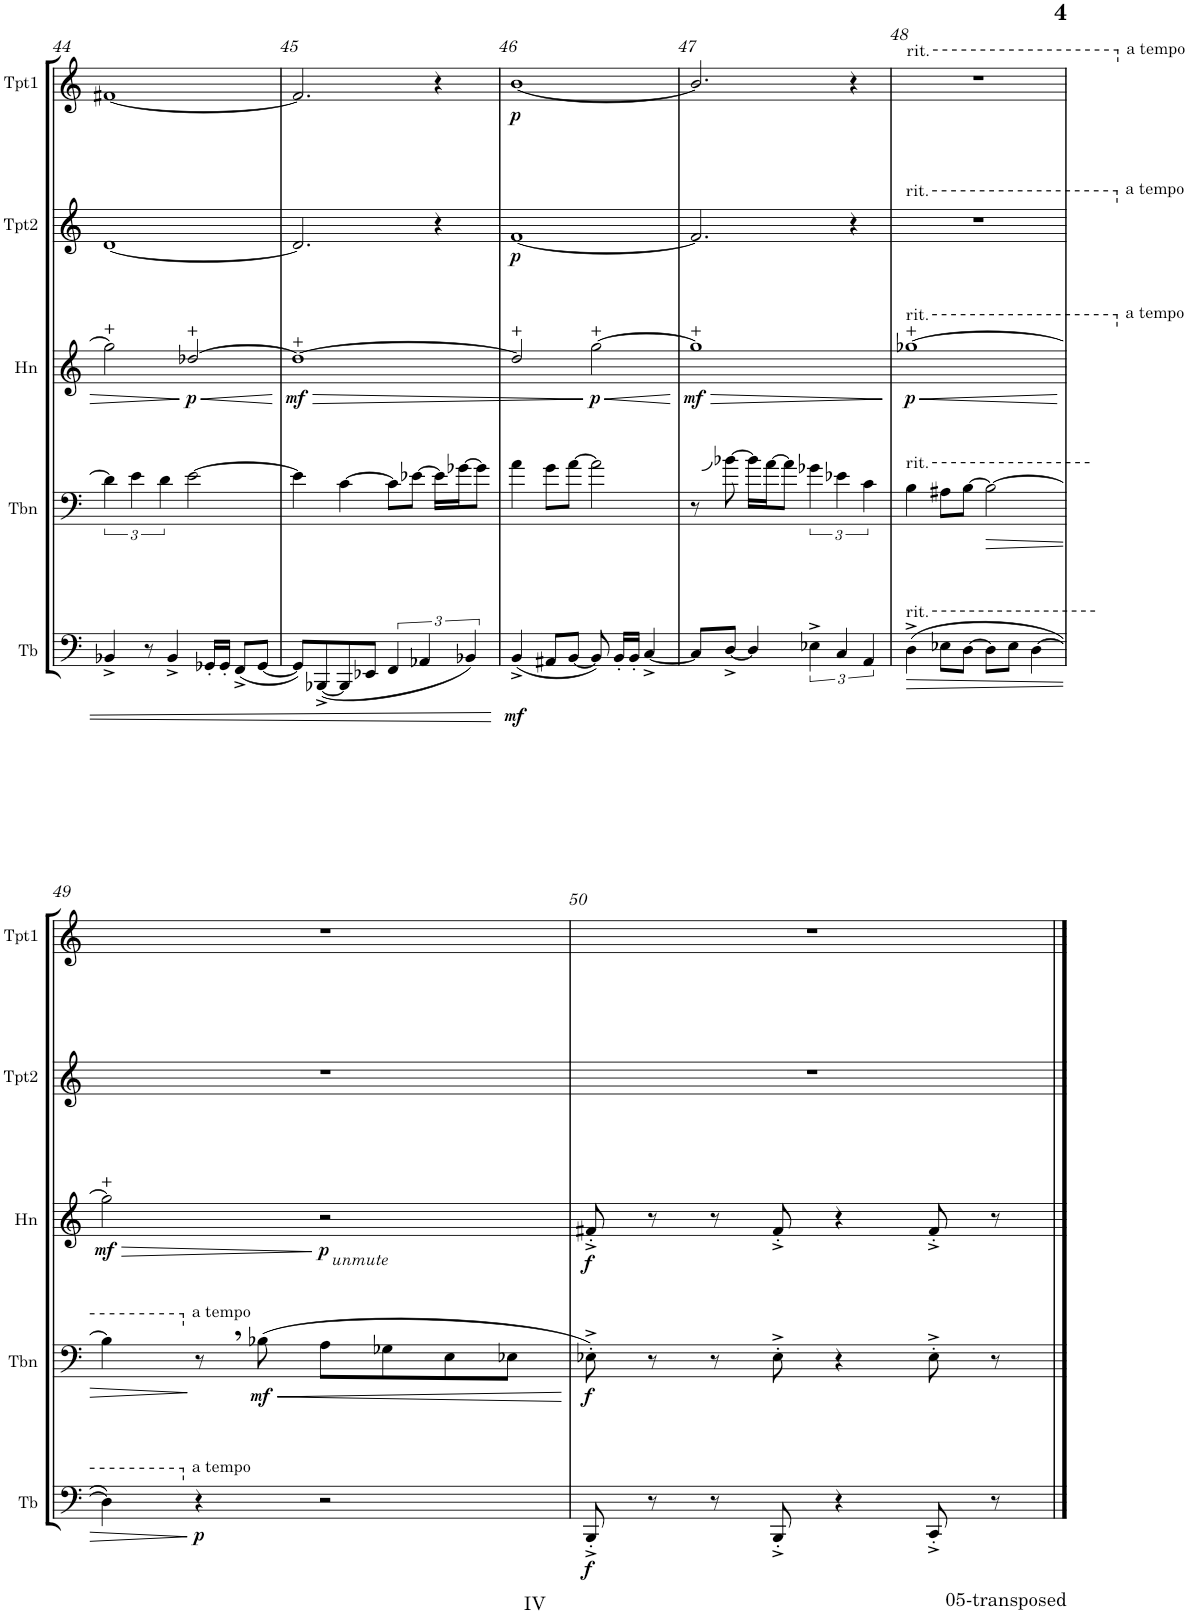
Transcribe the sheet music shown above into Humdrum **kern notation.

**kern	**dynam	**kern	**dynam	**kern	**dynam	**kern	**dynam	**kern	**dynam
*part5	*part5	*part4	*part4	*part3	*part3	*part2	*part2	*part1	*part1
*staff5	*staff5	*staff4	*staff4	*staff3	*staff3	*staff2	*staff2	*staff1	*staff1
*I"Tuba	*	*I"Trombone	*	*I"Horn in F	*	*I"Bb Trumpet 2	*	*I"Bb Trumpet 1	*
*I'Tb	*	*I'Tbn	*	*I'Hn	*	*I'Tpt2	*	*I'Tpt1	*
!!LO:PB:g=z
*clefF4	*	*clefF4	*	*clefG2	*	*clefG2	*	*clefG2	*
*	*	*	*	*Trd4c7	*	*Trd1c2	*	*Trd1c2	*
*k[]	*	*k[]	*	*k[]	*	*k[]	*	*k[]	*
*M4/4	*	*M4/4	*	*M4/4	*	*M4/4	*	*M4/4	*
*met(c)	*	*met(c)	*	*met(c)	*	*met(c)	*	*met(c)	*
=44	=44	=44	=44	=44	=44	=44	=44	=44	=44
4BB-X^/	.	6d\]	.	2gg-\]	.	[1d	.	[1f#X	.
.	.	6e\	.	.	.	.	.	.	.
8r	.	.	.	.	.	.	.	.	.
.	.	6d\	.	.	.	.	.	.	.
4BB-^/	.	.	.	.	.	.	.	.	.
!	!	!	!	!	!LO:HP:b	!	!	!	!
!	!	!	!	!	!LO:DY:n=1:b	!	!	!	!
.	.	[2e\	.	[2dd-X/	< p	.	.	.	.
16GG-X'/LL	.	.	.	.	.	.	.	.	.
16GG-'/JJ	.	.	.	.	.	.	.	.	.
(8FF^/L	.	.	.	.	.	.	.	.	.
[8GG-/J	.	.	.	.	.	.	.	.	.
.	.	.	.	.	[	.	.	.	.
=45	=45	=45	=45	=45	=45	=45	=45	=45	=45
!	!	!	!	!	!LO:HP:b	!	!	!	!
!	!	!	!	!	!LO:DY:n=1:b	!	!	!	!
8GG-/L])	.	4e\]	.	1dd-_	> mf	2.d/]	.	2.f#/]	.
([8BBB-X^/	.	.	.	.	.	.	.	.	.
8BBB-/]	.	[4c\	.	.	.	.	.	.	.
8EE-X/J	.	.	.	.	.	.	.	.	.
6FF/	.	8c\L]	.	.	.	.	.	.	.
.	.	[8e-X\J	.	.	.	.	.	.	.
6AA-X/	.	.	.	.	.	.	.	.	.
.	.	16e-\LL]	.	.	.	4r	.	4r	.
.	.	[16g-X\J	.	.	.	.	.	.	.
6BB-X/)	.	.	.	.	.	.	.	.	.
.	.	8g-\J]	.	.	.	.	.	.	.
=46	=46	=46	=46	=46	=46	=46	=46	=46	=46
!	!LO:DY:b	!	!	!	!	!	!LO:DY:b	!	!LO:DY:b
(4BB^/	mf	4a\	.	2dd-/]	.	[1f	p	[<1b	p
8AA#X/L	.	8g\L	.	.	.	.	.	.	.
[8BB/J	.	[8a\J	.	.	.	.	.	.	.
!	!	!	!	!	!LO:HP:n=1:b	!	!	!	!
!	!	!	!	!	!LO:DY:n=1:b	!	!	!	!
8BB/])	.	2a\]	.	[2gg\	] < p	.	.	.	.
16BB'/LL	.	.	.	.	.	.	.	.	.
16BB'/JJ	.	.	.	.	.	.	.	.	.
[4C^/	.	.	.	.	.	.	.	.	.
.	.	.	.	.	[	.	.	.	.
=47	=47	=47	=47	=47	=47	=47	=47	=47	=47
!	!	!	!	!	!LO:HP:b	!	!	!	!
!	!	!	!	!	!LO:DY:n=1:b	!	!	!	!
8C/L]	.	8r	.	1gg]	> mf	2.f/]	.	2.b/]	.
[8D^/J	.	[8b-X\	.	.	.	.	.	.	.
4D/]	.	16b-\LL]	.	.	.	.	.	.	.
.	.	[16a\J	.	.	.	.	.	.	.
.	.	8a\J]	.	.	.	.	.	.	.
6E-X^\	.	6g-X\	.	.	.	.	.	.	.
6C/	.	6e-X\	.	.	.	.	.	.	.
.	.	.	.	.	.	4r	.	4r	.
6AA/	.	6c\	.	.	.	.	.	.	.
.	.	.	.	.	]	.	.	.	.
=48	=48	=48	=48	=48	=48	=48	=48	=48	=48
!	!	!	!	!	!	!	!	!LO:TX:a:t=rit.	!
!	!	!	!	!	!	!LO:TX:a:t=rit.	!	!	!
!	!	!	!	!LO:TX:a:t=rit.	!	!	!	!	!
!	!	!LO:TX:a:t=rit.	!	!	!	!	!	!	!
!LO:TX:a:t=rit.	!	!	!	!	!	!	!	!	!
!	!LO:HP:b	!	!	!	!LO:HP:b	!	!	!	!
!	!	!	!	!	!LO:DY:n=1:b	!	!	!	!
(4D^\	>	4B\	.	[1gg-X	< p	1r	.	1r	.
8E-X\L	.	8A#X\L	.	.	.	.	.	.	.
[8D\J	.	[8B\J	.	.	.	.	.	.	.
!	!	!	!LO:HP:b	!	!	!	!	!	!
8D\L]	.	2B\_	>	.	.	.	.	.	.
8E-\J	.	.	.	.	.	.	.	.	.
[4D\	.	.	.	.	.	.	.	.	.
.	.	.	.	.	[	.	.	.	.
!	!	!	!	!	!	!	!	!LO:TX:a:t=a tempo	!
!	!	!	!	!	!	!LO:TX:a:t=a tempo	!	!	!
!	!	!	!	!LO:TX:a:t=a tempo	!	!	!	!	!
!!LO:LB:g=z
=49	=49	=49	=49	=49	=49	=49	=49	=49	=49
!	!	!	!	!	!LO:HP:b	!	!	!	!
!	!	!	!	!	!LO:DY:n=1:b	!	!	!	!
4D\])	.	4B\]	.	2gg-\]	> mf	1r	.	1r	.
!	!	!LO:TX:a:t=a tempo	!	!	!	!	!	!	!
!LO:TX:a:t=a tempo	!	!	!	!	!	!	!	!	!
!	!LO:DY:n=1:b	!	!	!	!	!	!	!	!
4r	] p	8r	]	.	.	.	.	.	.
!	!	!	!LO:HP:b	!	!	!	!	!	!
!	!	!	!LO:DY:n=1:b	!	!	!	!	!	!
.	.	(8B-X\	< mf	.	.	.	.	.	.
!	!	!	!	!LO:TX:b:i:t=unmute	!	!	!	!	!
!	!	!	!	!	!LO:DY:n=2:b	!	!	!	!
2r	.	8A\L	.	2r	p	.	.	.	.
.	.	8G-X\	.	.	.	.	.	.	.
.	.	8E\	.	.	.	.	.	.	.
.	.	8E-X\J	.	.	.	.	.	.	.
.	.	.	[	.	]	.	.	.	.
=50	=50	=50	=50	=50	=50	=50	=50	=50	=50
!	!LO:DY:b	!	!LO:DY:b	!	!LO:DY:b	!	!	!	!
8BBB'^/	f	8E-X'^\)	f	8f#X'^/	f	1r	.	1r	.
8r	.	8r	.	8r	.	.	.	.	.
8r	.	8r	.	8r	.	.	.	.	.
8BBB'^/	.	8E-'^\	.	8f#'^/	.	.	.	.	.
4r	.	4r	.	4r	.	.	.	.	.
8CC'^/	.	8E-'^\	.	8f#'^/	.	.	.	.	.
8r	.	8r	.	8r	.	.	.	.	.
==	==	==	==	==	==	==	==	==	==
*-	*-	*-	*-	*-	*-	*-	*-	*-	*-
